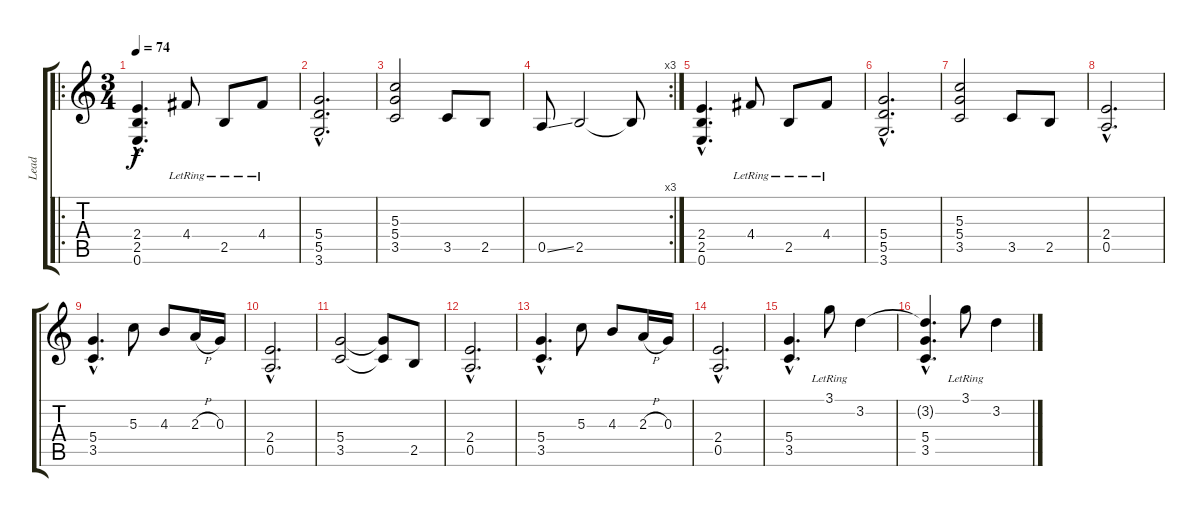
\track ("Lead" "Lead") {instrument distortionguitar}
\staff {score tabs}
\tuning (E4 B3 G3 D3 A2 E2) {hide}
\ro
\ts (3 4)
\tempo 74
\clef g2
\ks c
(2.4{hac} 2.5{hac} 0.6{hac}).4{d dy f instrument distortionguitar} 4.4{lr}.8 2.5{lr}.8 4.4{lr}.8 |
(5.4{hac} 5.5{hac} 3.6{hac}).2{d} |
(5.3 5.4 3.5).2 3.5.8 2.5.8 |
\rc 3
0.5{ss}.8 2.5.2 2.5{t}.8 |
(2.4{hac} 2.5{hac} 0.6{hac}).4{d instrument distortionguitar} 4.4{lr}.8 2.5{lr}.8 4.4{lr}.8 |
(5.4{hac} 5.5{hac} 3.6{hac}).2{d} |
(5.3 5.4 3.5).2 3.5.8 2.5.8 |
(2.4{hac} 0.5{hac}).2{d} |
(5.4{hac} 3.5{hac}).4{d} 5.3.8 4.3.8 2.3{h}.16 0.3.16 |
(2.4{hac} 0.5{hac}).2{d} |
(5.4 3.5).2 (5.4{t} 3.5{t}).8 2.5.8 |
(2.4{hac} 0.5{hac}).2{d} |
(5.4{hac} 3.5{hac}).4{d} 5.3.8 4.3.8 2.3{h}.16 0.3.16 |
(2.4{hac} 0.5{hac}).2{d} |
(5.4{hac} 3.5{hac}).4{d} 3.1{lr}.8 3.2.4 |
(3.2{hac t} 5.4{hac} 3.5{hac}).4{d} 3.1{lr}.8 3.2.4
